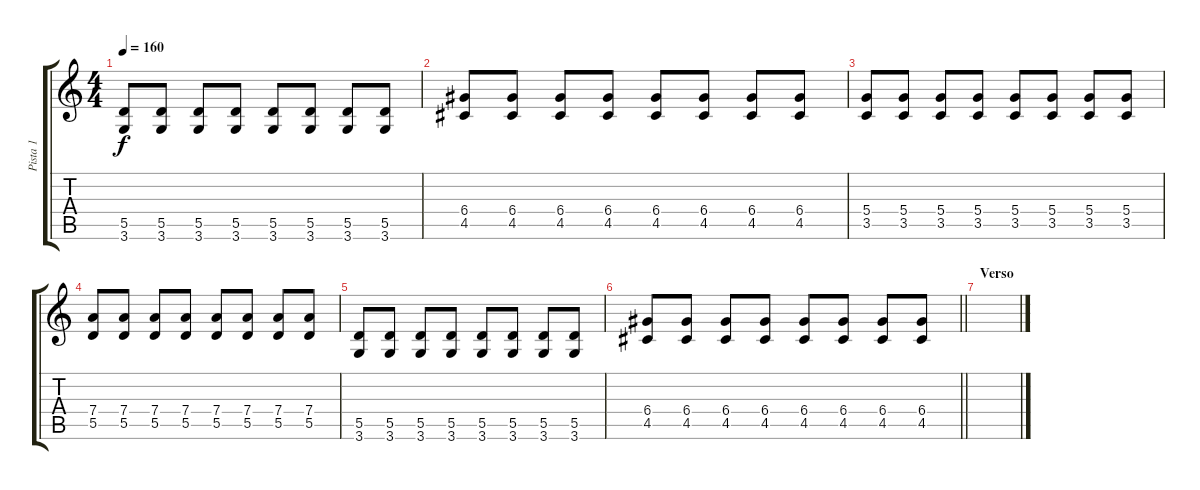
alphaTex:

\track ("Pista 1" "Pista 1") {instrument overdrivenguitar}
\staff {score tabs}
\tuning (E4 B3 G3 D3 A2 E2) {hide}
\ts (4 4)
\tempo 160
\clef g2
\ks c
(5.5 3.6).8{dy f} (5.5 3.6).8 (5.5 3.6).8 (5.5 3.6).8 (5.5 3.6).8 (5.5 3.6).8 (5.5 3.6).8 (5.5 3.6).8 |
(6.4 4.5).8 (6.4 4.5).8 (6.4 4.5).8 (6.4 4.5).8 (6.4 4.5).8 (6.4 4.5).8 (6.4 4.5).8 (6.4 4.5).8 |
(5.4 3.5).8 (5.4 3.5).8 (5.4 3.5).8 (5.4 3.5).8 (5.4 3.5).8 (5.4 3.5).8 (5.4 3.5).8 (5.4 3.5).8 |
(7.4 5.5).8 (7.4 5.5).8 (7.4 5.5).8 (7.4 5.5).8 (7.4 5.5).8 (7.4 5.5).8 (7.4 5.5).8 (7.4 5.5).8 |
(5.5 3.6).8 (5.5 3.6).8 (5.5 3.6).8 (5.5 3.6).8 (5.5 3.6).8 (5.5 3.6).8 (5.5 3.6).8 (5.5 3.6).8 |
\barLineRight lightlight
(6.4 4.5).8 (6.4 4.5).8 (6.4 4.5).8 (6.4 4.5).8 (6.4 4.5).8 (6.4 4.5).8 (6.4 4.5).8 (6.4 4.5).8 |
\section ("" "Verso")
